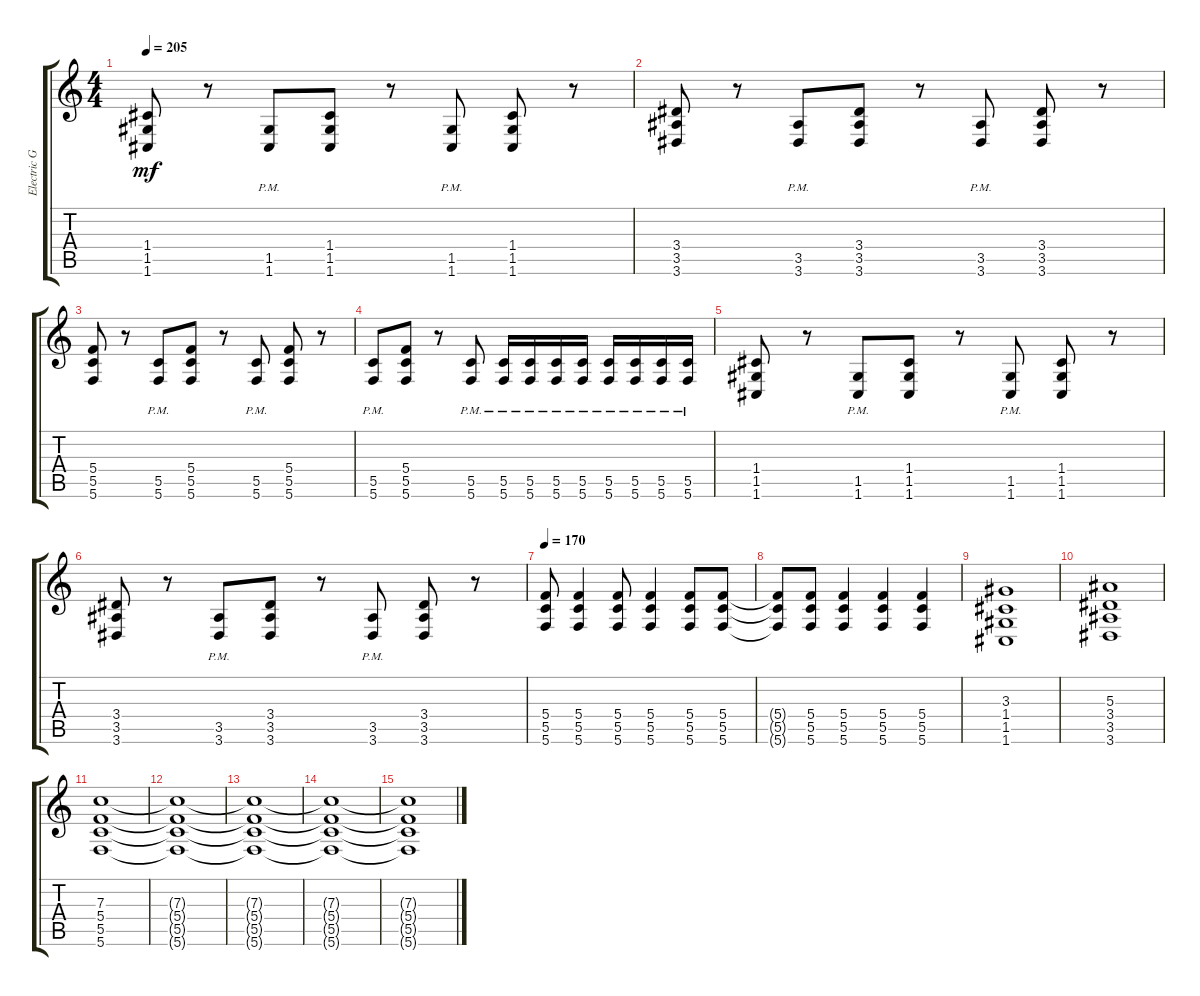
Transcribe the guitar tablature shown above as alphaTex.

\track ("Electric Guitar" "Electric G") {instrument distortionguitar}
\staff {score tabs}
\tuning (D4 A3 F3 C3 G2 C2) {hide}
\ts (4 4)
\tempo 205
\clef g2
\ks c
(1.4 1.5 1.6).8{dy mf} r.8 (1.5{pm} 1.6{pm}).8 (1.4 1.5 1.6).8 r.8 (1.5{pm} 1.6{pm}).8 (1.4 1.5 1.6).8 r.8 |
(3.4 3.5 3.6).8 r.8 (3.5{pm} 3.6{pm}).8 (3.4 3.5 3.6).8 r.8 (3.5{pm} 3.6{pm}).8 (3.4 3.5 3.6).8 r.8 |
(5.4 5.5 5.6).8 r.8 (5.5{pm} 5.6{pm}).8 (5.4 5.5 5.6).8 r.8 (5.5{pm} 5.6{pm}).8 (5.4 5.5 5.6).8 r.8 |
(5.5{pm} 5.6{pm}).8 (5.4 5.5 5.6).8 r.8 (5.5{pm} 5.6{pm}).8 (5.5{pm} 5.6{pm}).16 (5.5{pm} 5.6{pm}).16 (5.5{pm} 5.6{pm}).16 (5.5{pm} 5.6{pm}).16 (5.5{pm} 5.6{pm}).16 (5.5{pm} 5.6{pm}).16 (5.5{pm} 5.6{pm}).16 (5.5{pm} 5.6{pm}).16 |
(1.4 1.5 1.6).8 r.8 (1.5{pm} 1.6{pm}).8 (1.4 1.5 1.6).8 r.8 (1.5{pm} 1.6{pm}).8 (1.4 1.5 1.6).8 r.8 |
(3.4 3.5 3.6).8 r.8 (3.5{pm} 3.6{pm}).8 (3.4 3.5 3.6).8 r.8 (3.5{pm} 3.6{pm}).8 (3.4 3.5 3.6).8 r.8 |
\tempo 170
(5.4 5.5 5.6).8 (5.4 5.5 5.6).4 (5.4 5.5 5.6).8 (5.4 5.5 5.6).4 (5.4 5.5 5.6).8 (5.4 5.5 5.6).8 |
(5.4{t} 5.5{t} 5.6{t}).8 (5.4 5.5 5.6).8 (5.4 5.5 5.6).4 (5.4 5.5 5.6).4 (5.4 5.5 5.6).4 |
(3.3 1.4 1.5 1.6).1 |
(5.3 3.4 3.5 3.6).1 |
(7.3 5.4 5.5 5.6).1 |
(7.3{t} 5.4{t} 5.5{t} 5.6{t}).1{volume 0} |
(7.3{t} 5.4{t} 5.5{t} 5.6{t}).1 |
(7.3{t} 5.4{t} 5.5{t} 5.6{t}).1 |
(7.3{t} 5.4{t} 5.5{t} 5.6{t}).1
